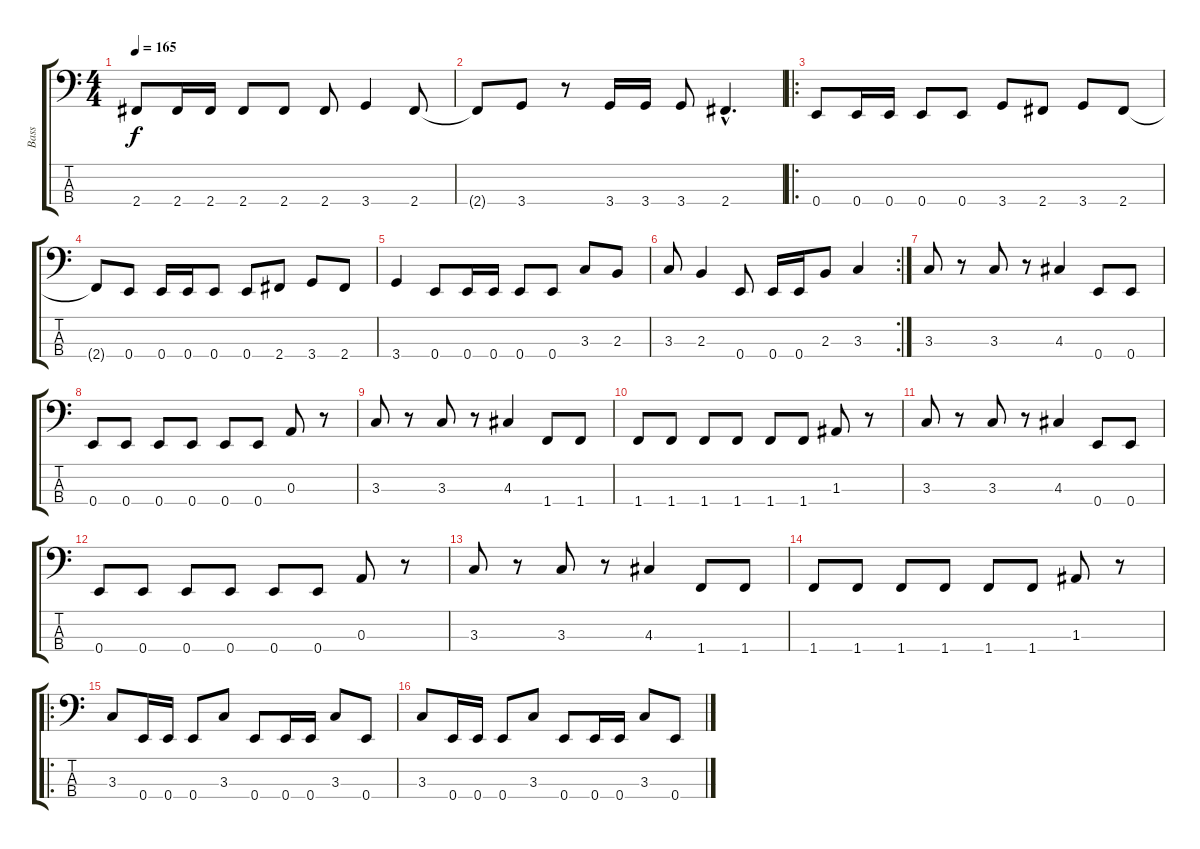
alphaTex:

\track ("Bass" "Bass") {instrument electricbasspick}
\staff {score tabs}
\tuning (G2 D2 A1 E1) {hide}
\ts (4 4)
\tempo 165
\clef f4
\ks c
2.4.8{dy f} 2.4.16 2.4.16 2.4.8 2.4.8 2.4.8 3.4.4 2.4.8 |
2.4{t}.8 3.4.8 r.8 3.4.16 3.4.16 3.4.8 2.4{hac}.4{d} |
\ro
0.4.8 0.4.16 0.4.16 0.4.8 0.4.8 3.4.8 2.4.8 3.4.8 2.4.8 |
2.4{t}.8 0.4.8 0.4.16 0.4.16 0.4.8 0.4.8 2.4.8 3.4.8 2.4.8 |
3.4.4 0.4.8 0.4.16 0.4.16 0.4.8 0.4.8 3.3.8 2.3.8 |
\rc 2
3.3.8 2.3.4 0.4.8 0.4.16 0.4.16 2.3.8 3.3.4 |
3.3.8 r.8 3.3.8 r.8 4.3.4 0.4.8 0.4.8 |
0.4.8 0.4.8 0.4.8 0.4.8 0.4.8 0.4.8 0.3.8 r.8 |
3.3.8 r.8 3.3.8 r.8 4.3.4 1.4.8 1.4.8 |
1.4.8 1.4.8 1.4.8 1.4.8 1.4.8 1.4.8 1.3.8 r.8 |
3.3.8 r.8 3.3.8 r.8 4.3.4 0.4.8 0.4.8 |
0.4.8 0.4.8 0.4.8 0.4.8 0.4.8 0.4.8 0.3.8 r.8 |
3.3.8 r.8 3.3.8 r.8 4.3.4 1.4.8 1.4.8 |
1.4.8 1.4.8 1.4.8 1.4.8 1.4.8 1.4.8 1.3.8 r.8 |
\ro
3.3.8 0.4.16 0.4.16 0.4.8 3.3.8 0.4.8 0.4.16 0.4.16 3.3.8 0.4.8 |
3.3.8 0.4.16 0.4.16 0.4.8 3.3.8 0.4.8 0.4.16 0.4.16 3.3.8 0.4.8
